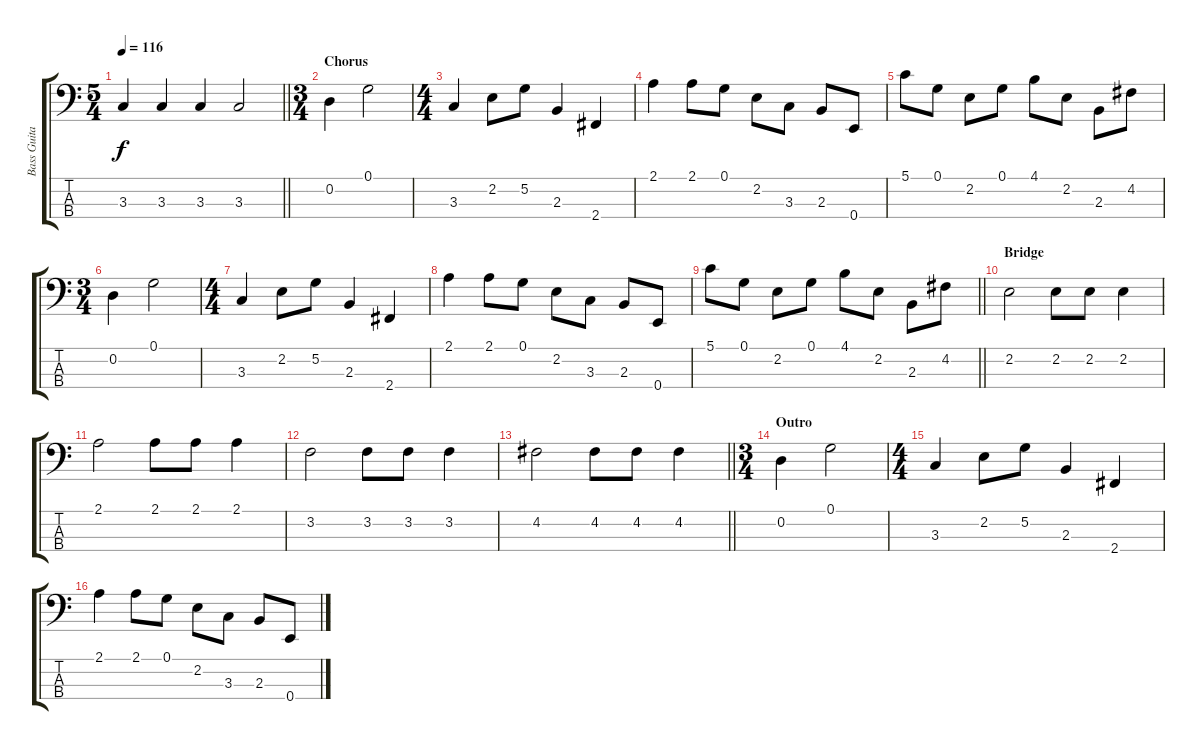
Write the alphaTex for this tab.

\track ("Bass Guitar" "Bass Guita") {instrument acousticbass}
\staff {score tabs}
\tuning (G2 D2 A1 E1) {hide}
\ts (5 4)
\tempo 116
\clef f4
\barLineRight lightlight
\ks c
3.3.4{dy f} 3.3.4 3.3.4 3.3.2 |
\ts (3 4)
\section ("" "Chorus")
0.2.4 0.1.2 |
\ts (4 4)
3.3.4 2.2.8 5.2.8 2.3.4 2.4.4 |
2.1.4 2.1.8 0.1.8 2.2.8 3.3.8 2.3.8 0.4.8 |
5.1.8 0.1.8 2.2.8 0.1.8 4.1.8 2.2.8 2.3.8 4.2.8 |
\ts (3 4)
0.2.4 0.1.2 |
\ts (4 4)
3.3.4 2.2.8 5.2.8 2.3.4 2.4.4 |
2.1.4 2.1.8 0.1.8 2.2.8 3.3.8 2.3.8 0.4.8 |
\barLineRight lightlight
5.1.8 0.1.8 2.2.8 0.1.8 4.1.8 2.2.8 2.3.8 4.2.8 |
\section ("" "Bridge")
2.2.2 2.2.8 2.2.8 2.2.4 |
2.1.2 2.1.8 2.1.8 2.1.4 |
3.2.2 3.2.8 3.2.8 3.2.4 |
\barLineRight lightlight
4.2.2 4.2.8 4.2.8 4.2.4 |
\ts (3 4)
\section ("" "Outro")
0.2.4 0.1.2 |
\ts (4 4)
3.3.4 2.2.8 5.2.8 2.3.4 2.4.4 |
2.1.4 2.1.8 0.1.8 2.2.8 3.3.8 2.3.8 0.4.8
